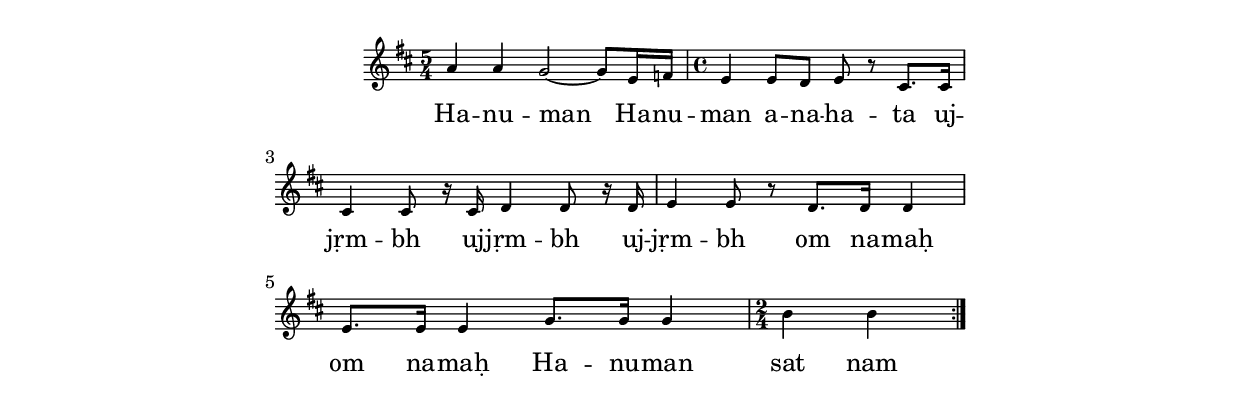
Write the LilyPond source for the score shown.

\version "2.19.45"
\paper {
	line-width = 4.6\in
}

melody = \relative c'' {
  \clef treble
  \key d \major
  \time 4/4
  \set Score.voltaSpannerDuration = #(ly:make-moment 4/4)
	\new Voice = "words" {
		\repeat volta 2 {
			\time 5/4
			a4 a g2~ g8 e16 f | 
			\time 4/4 e4 e8 d e r cis8. cis16 |
			cis4 cis8 r16 cis16 d4 d8 r16 d16 | e4 e8 r8 d8. d16 d4 |
			e8. e16 e4 g8. g16 g4 | \time 2/4 b4 b |
		}
  }
}

text =  \lyricmode {
	\set associatedVoice = "words"
	Ha -- nu -- man Ha -- nu -- man a -- na -- ha -- ta uj -- 
	jṛm -- bh uj -- jṛm -- bh uj -- jṛm -- bh om na -- maḥ
	om na -- maḥ Ha -- nu -- man sat nam
}

\score {
  <<
    \new ChordNames {
      \set chordChang = ##t
    }
    \new Staff \with { \magnifyStaff #5/7 } {
    	\new Voice = "one" { \melody }
  	}
    \new Lyrics \lyricsto "words" \text
  >>
  \layout { 
   % #(layout-set-staff-size 14)
   }
  \midi { 
  	\tempo 4 = 125
  }
}